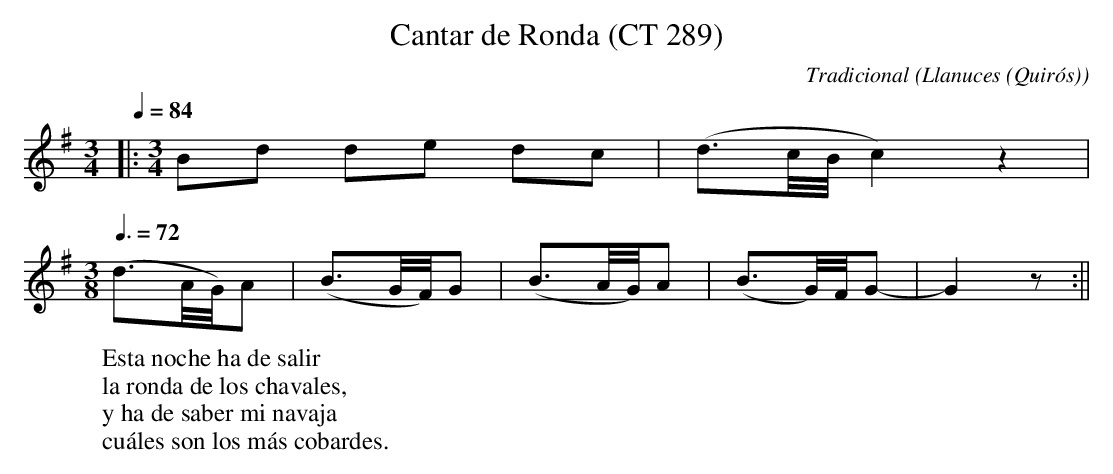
X:1
T:Cantar de Ronda (CT 289)
C:Tradicional
O:Llanuces (Quirós)
M:3/4
L:1/8
Q:1/4=84
K:G
|: [M:3/4]Bd de dc|(d3/2c/4B/4 c2) z2|
[M:3/8]
[Q:3/8=72]
(d3/2A/4G/4)A|(B3/2G/4F/4)G|(B3/2A/4G/4)A|(B3/2G/4)F/4G-|G2 z :||
W:Esta noche ha de salir
W:la ronda de los chavales,
W:y ha de saber mi navaja
W:cuáles son los más cobardes.
W:
